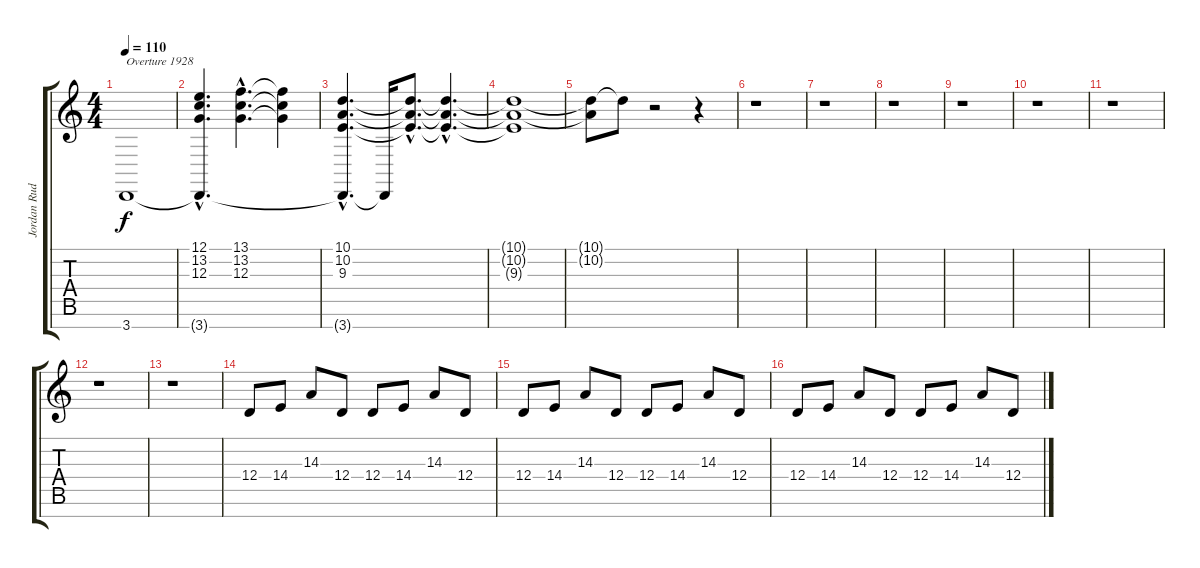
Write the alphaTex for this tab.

\track ("Jordan Rudess - Keyboard" "Jordan Rud") {instrument stringensemble1}
\staff {score tabs}
\tuning (E4 B3 G3 D3 A2 E2 B1) {hide}
\ts (4 4)
\tempo 110
\clef g2
\ks c
3.7.1{txt "Overture 1928" dy f instrument stringensemble1} |
(12.1{hac} 13.2{hac} 12.3{hac} 3.7{hac t}).4{d} (13.1{hac} 13.2{hac} 12.3{hac}).4{d} (13.1{t} 13.2{t} 12.3{t}).4 |
(10.1{hac} 10.2{hac} 9.3{hac} 3.7{hac t}).4{d} 3.7{t}.16 (10.1{hac t} 10.2{hac t} 9.3{hac t}).8{d} (10.1{hac t} 10.2{hac t} 9.3{hac t}).4{d} |
(10.1{t} 10.2{t} 9.3{t}).1 |
(10.1{t} 10.2{t}).8{volume 7} 10.1{t}.8 r.2 r.4 |
r.1{volume 16} |
r.1 |
r.1 |
r.1 |
r.1 |
r.1 |
r.1 |
r.1 |
12.4.8 14.4.8 14.3.8 12.4.8 12.4.8 14.4.8 14.3.8 12.4.8 |
12.4.8 14.4.8 14.3.8 12.4.8 12.4.8 14.4.8 14.3.8 12.4.8 |
12.4.8 14.4.8 14.3.8 12.4.8 12.4.8 14.4.8 14.3.8 12.4.8
